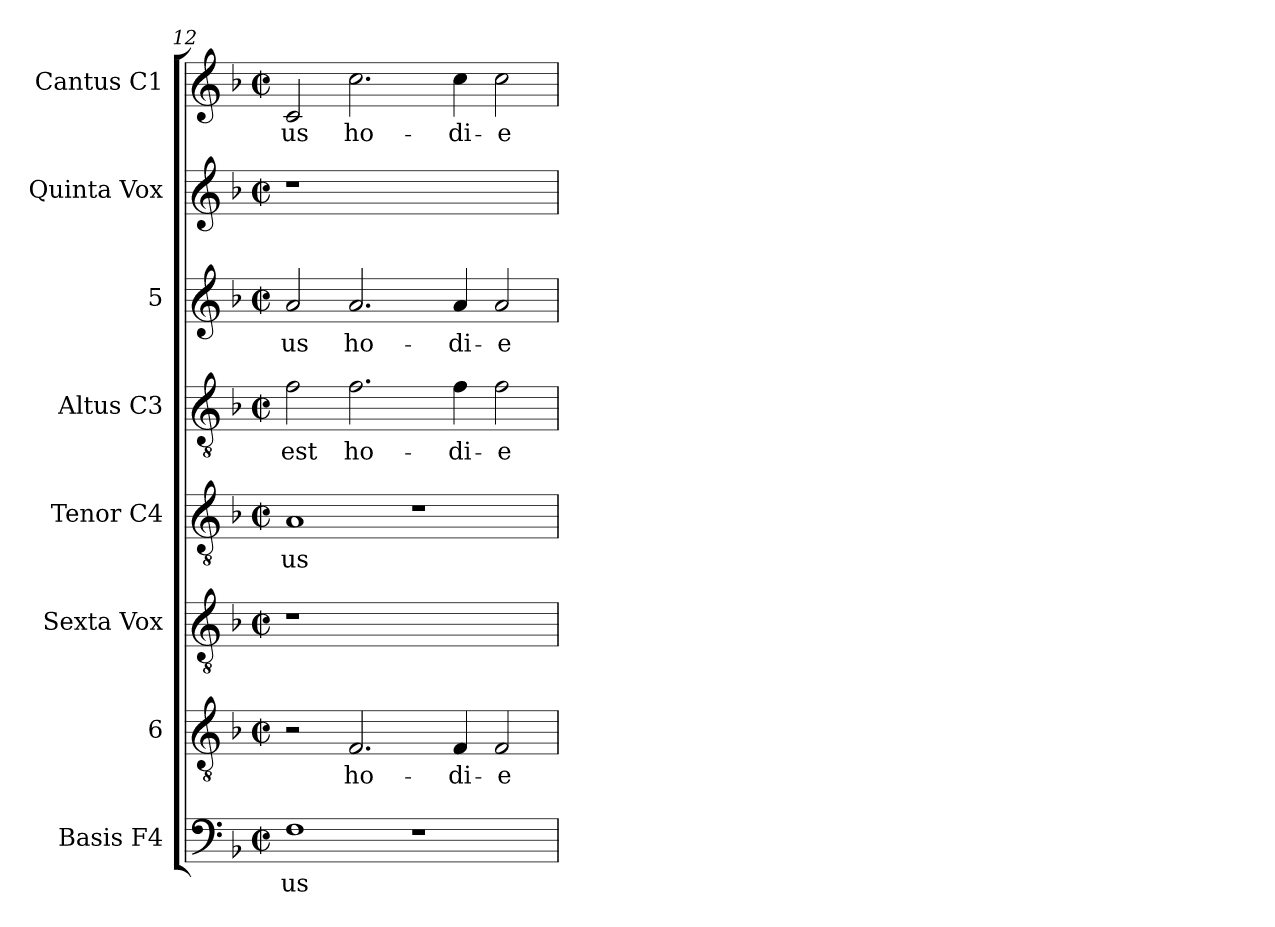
**kern	**text	**kern	**text	**kern	**kern	**text	**kern	**text	**kern	**text	**kern	**kern	**text
*part8	*part8	*part7	*part7	*part6	*part5	*part5	*part4	*part4	*part3	*part3	*part2	*part1	*part1
*staff8	*staff8	*staff7	*staff7	*staff6	*staff5	*staff5	*staff4	*staff4	*staff3	*staff3	*staff2	*staff1	*staff1
*I"Basis  F4	*	*I"6	*	*I"Sexta  Vox	*I"Tenor  C4	*	*I"Altus  C3	*	*I"5	*	*I"Quinta  Vox	*I"Cantus  C1	*
*I'B	*	*	*	*	*I'T	*	*I'A	*	*	*	*	*I'C	*
*clefF4	*	*clefGv2	*	*clefGv2	*clefGv2	*	*clefGv2	*	*clefG2	*	*clefG2	*clefG2	*
*k[b-]	*	*k[b-]	*	*k[b-]	*k[b-]	*	*k[b-]	*	*k[b-]	*	*k[b-]	*k[b-]	*
*F:	*	*F:	*	*F:	*F:	*	*F:	*	*F:	*	*F:	*F:	*
*M2/2	*	*M2/2	*	*M2/2	*M2/2	*	*M2/2	*	*M2/2	*	*M2/2	*M2/2	*
*met(c|)	*	*met(c|)	*	*met(c|)	*met(c|)	*	*met(c|)	*	*met(c|)	*	*met(c|)	*met(c|)	*
=12	=12	=12	=12	=12	=12	=12	=12	=12	=12	=12	=12	=12	=12
!	!LO:LY:b:cj	!	!	!	!	!LO:LY:b:cj	!	!LO:LY:b:cj	!	!LO:LY:b:cj	!	!	!LO:LY:b:cj
1F	-us	2r	.	1r	1A	-us	2f\	est	2a/	-us	1r	2c/	-us
!	!	!	!LO:LY:b:cj	!	!	!	!	!LO:LY:b:cj	!	!LO:LY:b:cj	!	!	!LO:LY:b:cj
.	.	2.F/	ho-	.	.	.	2.f\	ho-	2.a/	ho-	.	2.cc\	ho-
1r	.	.	.	1ryy	1r	.	.	.	.	.	1ryy	.	.
!	!	!	!LO:LY:b:cj	!	!	!	!	!LO:LY:b:cj	!	!LO:LY:b:cj	!	!	!LO:LY:b:cj
.	.	4F/	-di-	.	.	.	4f\	-di-	4a/	-di-	.	4cc\	-di-
!	!	!	!LO:LY:b:cj	!	!	!	!	!LO:LY:b:cj	!	!LO:LY:b:cj	!	!	!LO:LY:b:cj
.	.	2F/	-e	.	.	.	2f\	-e	2a/	-e	.	2cc\	-e
=	=	=	=	=	=	=	=	=	=	=	=	=	=
*-	*-	*-	*-	*-	*-	*-	*-	*-	*-	*-	*-	*-	*-
